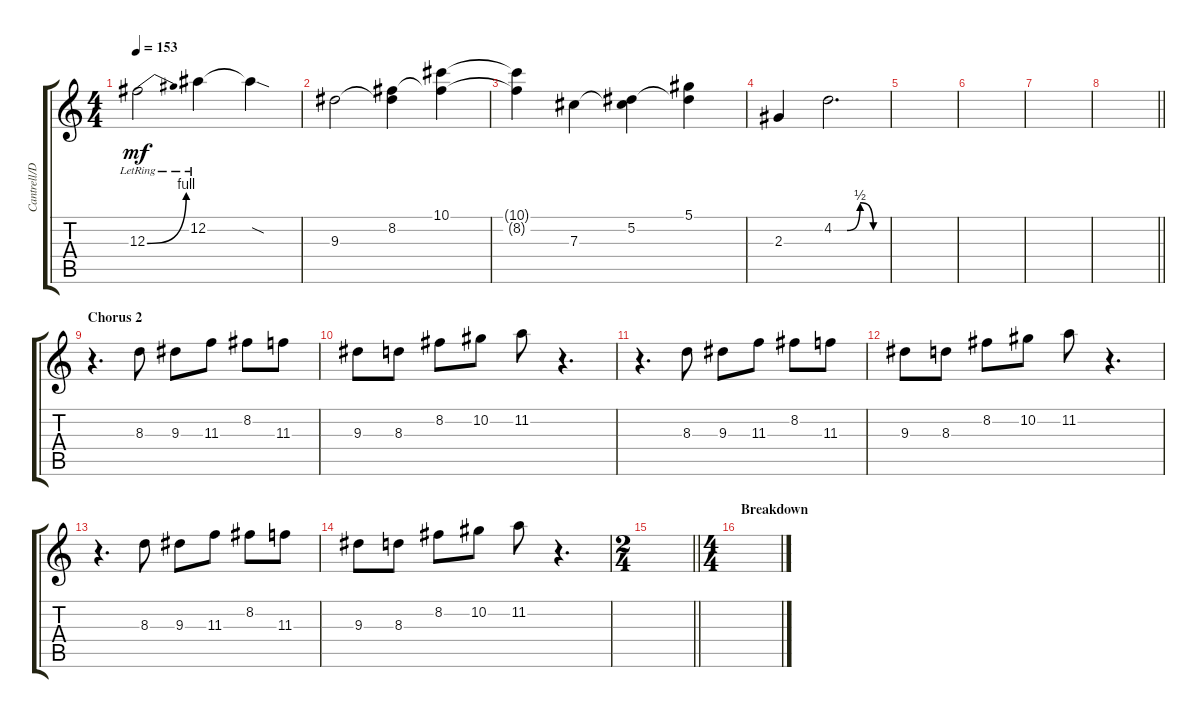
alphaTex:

\track ("Cantrell/DuVall - Lead Guitar" "Cantrell/D") {instrument distortionguitar}
\staff {score tabs}
\tuning (Eb4 Bb3 Gb3 Db3 Ab2 Db2) {hide}
\ts (4 4)
\tempo 153
\clef g2
\ks c
12.3{be (bend 0 0 60 4) lr}.2{dy mf} 12.2{lr}.4 12.2{sod t}.4 |
9.3.2 (8.2 9.3{t}).4 (10.1 8.2{t}).4 |
(10.1{t} 8.2{t}).4 7.3.4 (5.2 7.3{t}).4 (5.1 5.2{t}).4 |
2.3.4 4.2{be (custom 0 0 15 0 30 2 45 0 60 0)}.2{d} |
|
|
|
\barLineRight lightlight
|
\section ("" "Chorus 2")
r.4{d} 8.3.8 9.3.8 11.3.8 8.2.8 11.3.8 |
9.3.8 8.3.8 8.2.8 10.2.8 11.2.8 r.4{d} |
r.4{d} 8.3.8 9.3.8 11.3.8 8.2.8 11.3.8 |
9.3.8 8.3.8 8.2.8 10.2.8 11.2.8 r.4{d} |
r.4{d} 8.3.8 9.3.8 11.3.8 8.2.8 11.3.8 |
9.3.8 8.3.8 8.2.8 10.2.8 11.2.8 r.4{d} |
\ts (2 4)
\barLineRight lightlight
|
\ts (4 4)
\section ("" "Breakdown")
